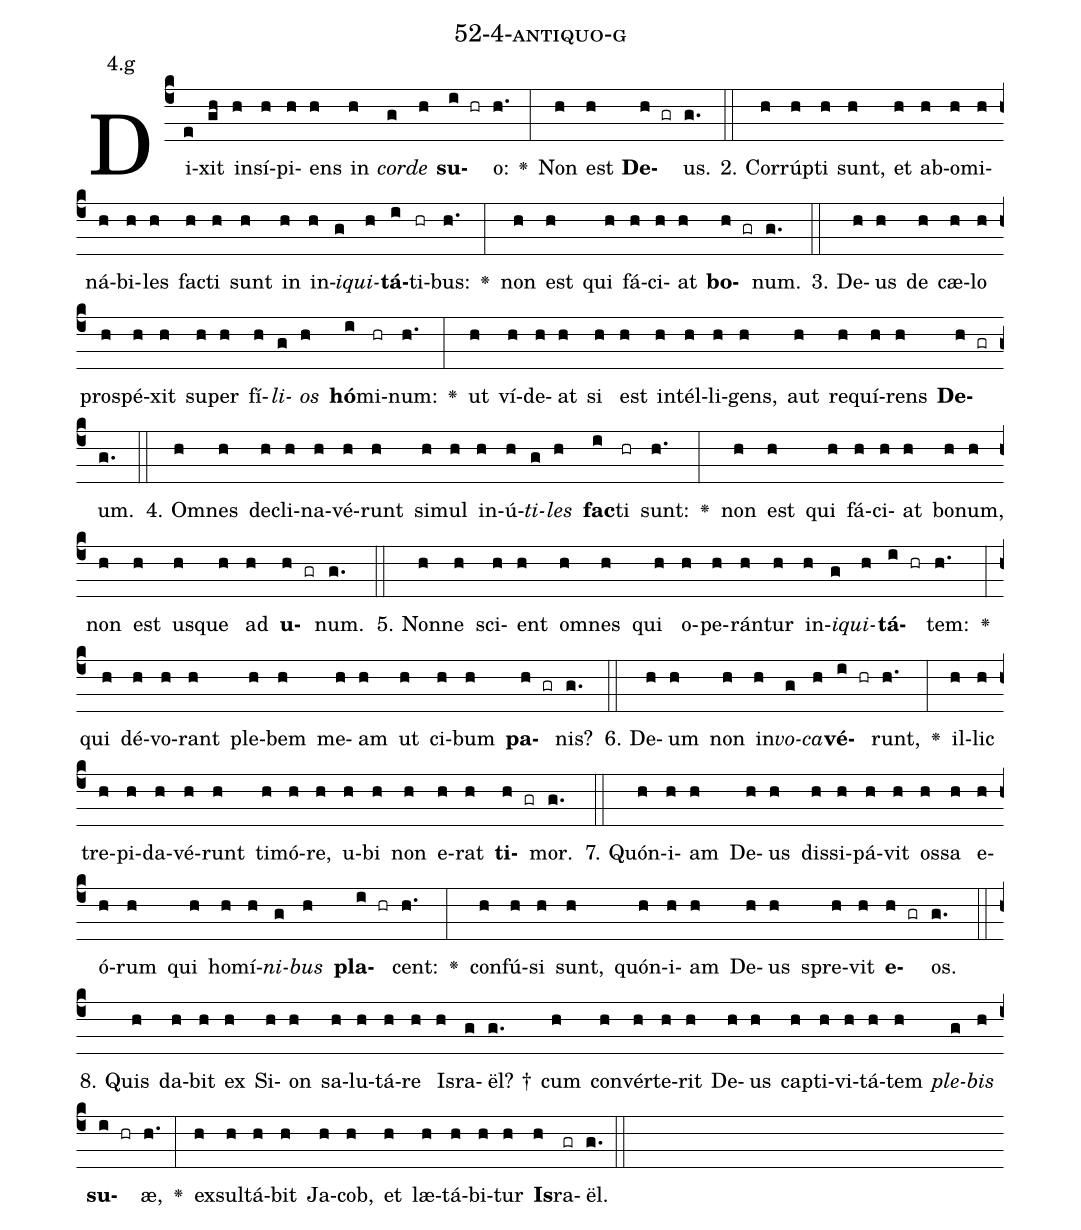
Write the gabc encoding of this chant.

name: 52-4-antiquo-g;
annotation: 4.g;
%%
(c4)Di(e)xit(gh) in(h)sí(h)pi(h)ens(h) in(h) <i>cor</i>(g)<i>de</i>(h) <b>su</b>(i hr)o:(h.) <v>\greheightstar</v>(:) Non(h) est(h) <b>De</b>(h gr)us.(g.) (::)
2. Cor(h)rúp(h)ti(h) sunt,(h) et(h) ab(h)o(h)mi(h)ná(h)bi(h)les(h) fac(h)ti(h) sunt(h) in(h) in(h)<i>i</i>(g)<i>qui</i>(h)<b>tá</b>(i)ti(hr)bus:(h.) <v>\greheightstar</v>(:) non(h) est(h) qui(h) fá(h)ci(h)at(h) <b>bo</b>(h gr)num.(g.) (::)
3. De(h)us(h) de(h) cæ(h)lo(h) pro(h)spé(h)xit(h) su(h)per(h) fí(h)<i>li</i>(g)<i>os</i>(h) <b>hó</b>(i)mi(hr)num:(h.) <v>\greheightstar</v>(:) ut(h) ví(h)de(h)at(h) si(h) est(h) in(h)tél(h)li(h)gens,(h) aut(h) re(h)quí(h)rens(h) <b>De</b>(h gr)um.(g.) (::)
4. Om(h)nes(h) de(h)cli(h)na(h)vé(h)runt(h) si(h)mul(h) in(h)ú(h)<i>ti</i>(g)<i>les</i>(h) <b>fac</b>(i)ti(hr) sunt:(h.) <v>\greheightstar</v>(:) non(h) est(h) qui(h) fá(h)ci(h)at(h) bo(h)num,(h) non(h) est(h) us(h)que(h) ad(h) <b>u</b>(h gr)num.(g.) (::)
5. Non(h)ne(h) sci(h)ent(h) om(h)nes(h) qui(h) o(h)pe(h)rán(h)tur(h) in(h)<i>i</i>(g)<i>qui</i>(h)<b>tá</b>(i hr)tem:(h.) <v>\greheightstar</v>(:) qui(h) dé(h)vo(h)rant(h) ple(h)bem(h) me(h)am(h) ut(h) ci(h)bum(h) <b>pa</b>(h gr)nis?(g.) (::)
6. De(h)um(h) non(h) in(h)<i>vo</i>(g)<i>ca</i>(h)<b>vé</b>(i hr)runt,(h.) <v>\greheightstar</v>(:) il(h)lic(h) tre(h)pi(h)da(h)vé(h)runt(h) ti(h)mó(h)re,(h) u(h)bi(h) non(h) e(h)rat(h) <b>ti</b>(h gr)mor.(g.) (::)
7. Quón(h)i(h)am(h) De(h)us(h) dis(h)si(h)pá(h)vit(h) os(h)sa(h) e(h)ó(h)rum(h) qui(h) ho(h)mí(h)<i>ni</i>(g)<i>bus</i>(h) <b>pla</b>(i hr)cent:(h.) <v>\greheightstar</v>(:) con(h)fú(h)si(h) sunt,(h) quón(h)i(h)am(h) De(h)us(h) spre(h)vit(h) <b>e</b>(h gr)os.(g.) (::)
8. Quis(h) da(h)bit(h) ex(h) Si(h)on(h) sa(h)lu(h)tá(h)re(h) Is(h)ra(g)ël? †(g.) cum(h) con(h)vér(h)te(h)rit(h) De(h)us(h) cap(h)ti(h)vi(h)tá(h)tem(h) <i>ple</i>(g)<i>bis</i>(h) <b>su</b>(i hr)æ,(h.) <v>\greheightstar</v>(:) ex(h)sul(h)tá(h)bit(h) Ja(h)cob,(h) et(h) læ(h)tá(h)bi(h)tur(h) <b>Is</b>(h)ra(gr)ël.(g.) (::)
